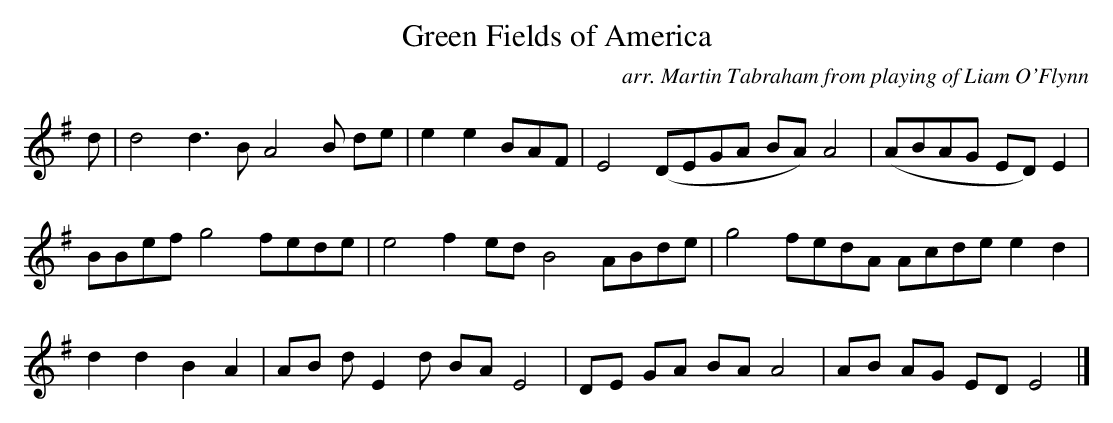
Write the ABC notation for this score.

X:1
T: Green Fields of America
C: arr. Martin Tabraham from playing of Liam O'Flynn
M: none
K:G
d |d4 d3 B A4 B de | e2e2 BAF | E4 (DEGA BA) A4 |(ABAG ED) E2 |
BBef g4 fede | e4 f2 ed B4 ABde | g4 fedA Acde e2 d2 |
d2 d2 B2 A2 | AB dE2 d BA E4 | DE GA BA A4 | AB AG ED E4 |]
